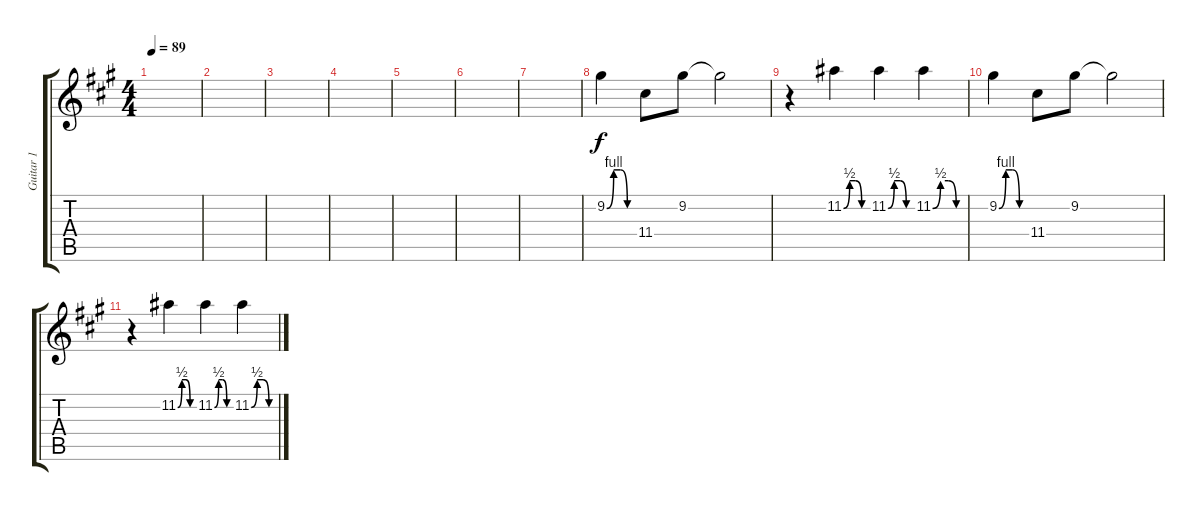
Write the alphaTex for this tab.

\track ("Guitar 1" "Guitar 1") {instrument electricguitarjazz}
\staff {score tabs}
\tuning (E4 B3 G3 D3 A2 E2) {hide}
\ts (4 4)
\tempo 89
\clef g2
\ks f#minor
|
|
|
|
|
|
|
9.2{be (custom 0 0 15 4 30 4 45 0 60 0)}.4 11.4.8 9.2.8 9.2{t}.2 |
r.4 11.2{be (custom 0 0 15 2 30 2 45 0 60 0)}.4 11.2{be (custom 0 0 15 2 30 2 45 0 60 0)}.4 11.2{be (custom 0 0 15 2 30 2 45 0 60 0)}.4 |
9.2{be (custom 0 0 15 4 30 4 45 0 60 0)}.4 11.4.8 9.2.8 9.2{t}.2 |
r.4 11.2{be (custom 0 0 15 2 30 2 45 0 60 0)}.4 11.2{be (custom 0 0 15 2 30 2 45 0 60 0)}.4 11.2{be (custom 0 0 15 2 30 2 45 0 60 0)}.4
